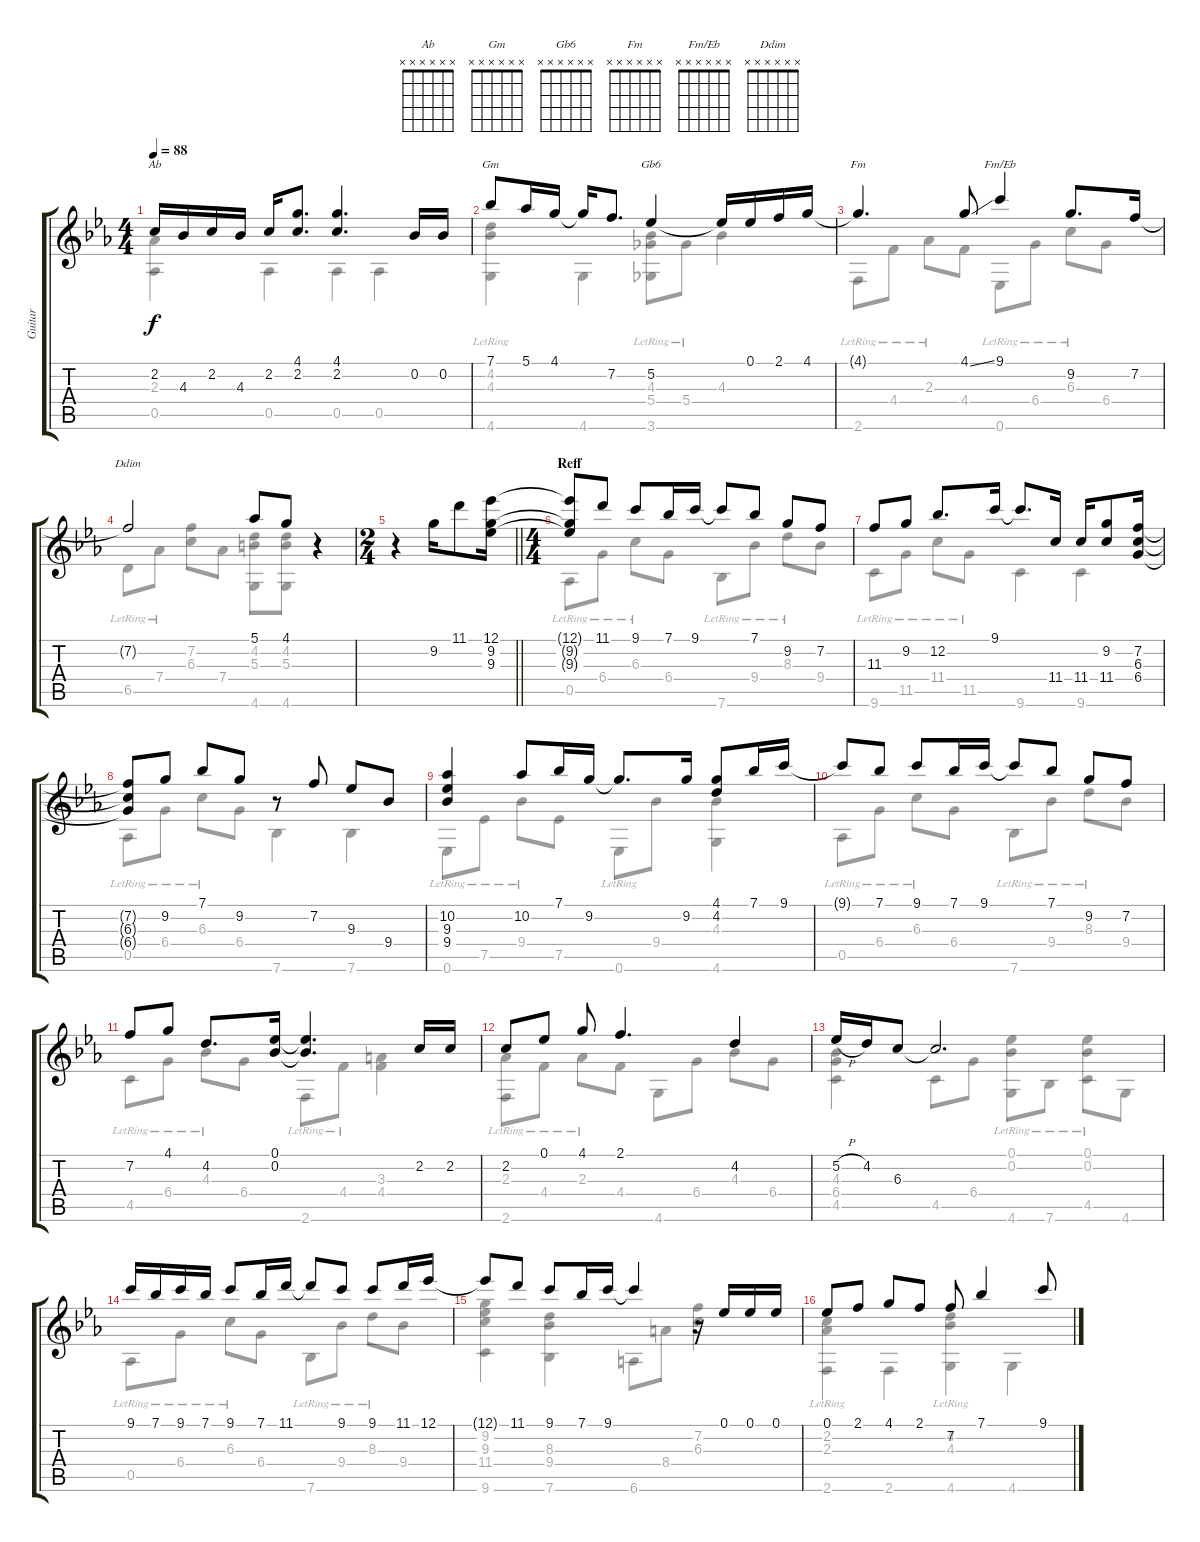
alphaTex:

\track ("Guitar" "Guitar") {instrument acousticguitarnylon}
\staff {score tabs}
\tuning (Eb4 Bb3 Gb3 Db3 Ab2 Eb2) {hide}
\chord ("Ab" x x x x x x)
\chord ("Gm" x x x x x x)
\chord ("Gb6" x x x x x x)
\chord ("Fm" x x x x x x)
\chord ("Fm/Eb" x x x x x x)
\chord ("Ddim" x x x x x x)
\voice
\ts (4 4)
\tempo 88
\clef g2
\ks eb
2.2.16{ch "Ab" dy f} 4.3.16 2.2.16 4.3.16 2.2.16 (4.1 2.2).8{d} (4.1 2.2).4{d} 0.2.16 0.2.16 |
7.1.8{ch "Gm"} 5.1.16 4.1.16 4.1{t}.16 7.2.8{d} 5.2.4{ch "Gb6"} 5.2{t}.16 0.1.16 2.1.16 4.1.16 |
4.1{t}.4{d ch "Fm"} 4.1{ss}.8 9.1.4{ch "Fm/Eb"} 9.2.8{d} 7.2.16 |
7.2{t}.2{ch "Ddim"} 5.1.8 4.1.8 r.4 |
\ts (2 4)
\barLineRight lightlight
r.4 9.2.16 11.1.8 (12.1 9.2 9.3).16 |
\ts (4 4)
\section ("" "Reff")
(12.1{t} 9.2{t} 9.3{t}).8 11.1.8 9.1.8 7.1.16 9.1.16 9.1{t}.8 7.1.8 9.2.8 7.2.8 |
11.3.8 9.2.8 12.2.8{d} 9.1.16 9.1{t}.8{d} 11.4.16 11.4.16 (9.2 11.4).8 (7.2 6.3 6.4).16 |
(7.2{t} 6.3{t} 6.4{t}).8 9.2.8 7.1.8 9.2.8 r.8 7.2.8 9.3.8 9.4.8 |
(10.2 9.3 9.4).4 10.2.8 7.1.16 9.2.16 9.2{t}.8{d} 9.2.16 (4.1 4.2).8 7.1.16 9.1.16 |
9.1{t}.8 7.1.8 9.1.8 7.1.16 9.1.16 9.1{t}.8 7.1.8 9.2.8 7.2.8 |
7.2.8 4.1.8 4.2.8{d} (0.1 0.2).16 (0.1{t} 0.2{t}).4{d} 2.2.16 2.2.16 |
2.2.8 0.1.8 4.1.8 2.1.4{d} 4.2.4 |
5.2{h}.16 4.2.16 6.3.8 6.3{t}.2{d} |
9.1.16 7.1.16 9.1.16 7.1.16 9.1.8 7.1.16 11.1.16 11.1{t}.8 9.1.8 9.1.8 11.1.16 12.1.16 |
12.1{t}.8 11.1.8 9.1.8 7.1.16 9.1.16 9.1{t}.4 r.16 0.1.16 0.1.16 0.1.16 |
0.1.8 2.1.8 4.1.8 2.1.8 7.2.8 7.1.4 9.1.8
\voice
\clef g2
\ottava regular
\simile none
\ks eb
(2.3 0.5).4{dy f} 0.5.4 0.5.4 0.5.4 |
(4.2{lr} 4.3{lr} 4.6{lr}).4 4.6.4 (4.3{lr} 5.4{lr} 3.6{lr}).8 5.4{lr}.8 4.3.4 |
2.6{lr}.8 4.4{lr}.8 2.3{lr}.8 4.4.8 0.6{lr}.8 6.4{lr}.8 6.3{lr}.8 6.4.8 |
6.5{lr}.8 7.4{lr}.8 (7.2 6.3).8 7.4.8 (4.2 5.3 4.6).8 (4.2 5.3 4.6).8 r.4 |
\barLineRight lightlight
|
0.5{lr}.8 6.4{lr}.8 6.3{lr}.8 6.4.8 7.6{lr}.8 9.4{lr}.8 8.3{lr}.8 9.4.8 |
9.6{lr}.8 11.5{lr}.8 11.4{lr}.8 11.5{lr}.8 9.6.4 9.6.4 |
0.5{lr}.8 6.4{lr}.8 6.3{lr}.8 6.4.8 7.6.4 7.6.4 |
0.6{lr}.8 7.5{lr}.8 9.4{lr}.8 7.5.8 0.6{lr}.8 9.4.8 (4.3 4.6).4 |
0.5{lr}.8 6.4{lr}.8 6.3{lr}.8 6.4.8 7.6{lr}.8 9.4{lr}.8 8.3{lr}.8 9.4.8 |
4.5{lr}.8 6.4{lr}.8 4.3{lr}.8 6.4.8 2.6{lr}.8 4.4{lr}.8 (3.3 4.4).4 |
(2.3{lr} 2.6{lr}).8 4.4{lr}.8 2.3{lr}.8 4.4.8 4.6.8 6.4.8 4.3.8 6.4.8 |
(4.3 6.4 4.5).4 4.5.8 6.4.8 (0.1{lr} 0.2{lr} 4.6{lr}).8 7.6{lr}.8 (0.1{lr} 0.2{lr} 4.5{lr}).8 4.6.8 |
0.5{lr}.8 6.4{lr}.8 6.3{lr}.8 6.4.8 7.6{lr}.8 9.4{lr}.8 8.3{lr}.8 9.4.8 |
(9.2 9.3 11.4 9.6).4 (8.3 9.4 7.6).4 6.6.8 8.4.8 (7.2 6.3).4 |
(2.2{lr} 2.3{lr} 2.6{lr}).4 2.6.4 (4.2{lr} 4.3{lr} 4.6{lr}).4 4.6.4
